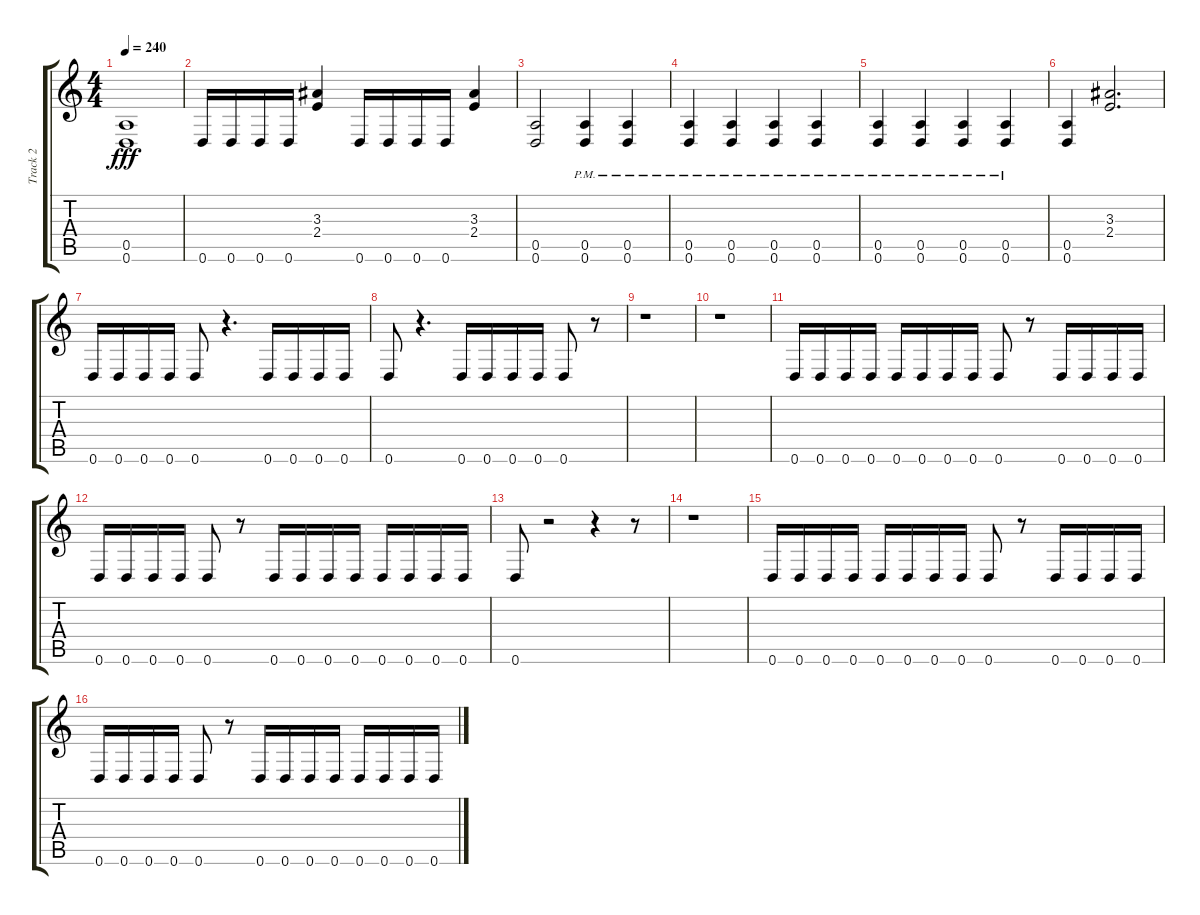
\track ("Track 2" "Track 2") {instrument distortionguitar}
\staff {score tabs}
\tuning (E4 B3 G3 D3 A2 D2) {hide}
\ts (4 4)
\tempo 240
\clef g2
\ks c
(0.5{t} 0.6{t}).1{dy fff} |
0.6.16 0.6.16 0.6.16 0.6.16 (3.3 2.4).4 0.6.16 0.6.16 0.6.16 0.6.16 (3.3 2.4).4 |
(0.5 0.6).2 (0.5{pm} 0.6{pm}).4 (0.5{pm} 0.6{pm}).4 |
(0.5{pm} 0.6{pm}).4 (0.5{pm} 0.6{pm}).4 (0.5{pm} 0.6{pm}).4 (0.5{pm} 0.6{pm}).4 |
(0.5{pm} 0.6{pm}).4 (0.5{pm} 0.6{pm}).4 (0.5{pm} 0.6{pm}).4 (0.5{pm} 0.6{pm}).4 |
(0.5 0.6).4 (3.3 2.4).2{d} |
0.6.16 0.6.16 0.6.16 0.6.16 0.6.8 r.4{d} 0.6.16 0.6.16 0.6.16 0.6.16 |
0.6.8 r.4{d} 0.6.16 0.6.16 0.6.16 0.6.16 0.6.8 r.8 |
r.1 |
r.1 |
0.6.16 0.6.16 0.6.16 0.6.16 0.6.16 0.6.16 0.6.16 0.6.16 0.6.8 r.8 0.6.16 0.6.16 0.6.16 0.6.16 |
0.6.16 0.6.16 0.6.16 0.6.16 0.6.8 r.8 0.6.16 0.6.16 0.6.16 0.6.16 0.6.16 0.6.16 0.6.16 0.6.16 |
0.6.8 r.2 r.4 r.8 |
r.1 |
0.6.16 0.6.16 0.6.16 0.6.16 0.6.16 0.6.16 0.6.16 0.6.16 0.6.8 r.8 0.6.16 0.6.16 0.6.16 0.6.16 |
0.6.16 0.6.16 0.6.16 0.6.16 0.6.8 r.8 0.6.16 0.6.16 0.6.16 0.6.16 0.6.16 0.6.16 0.6.16 0.6.16
